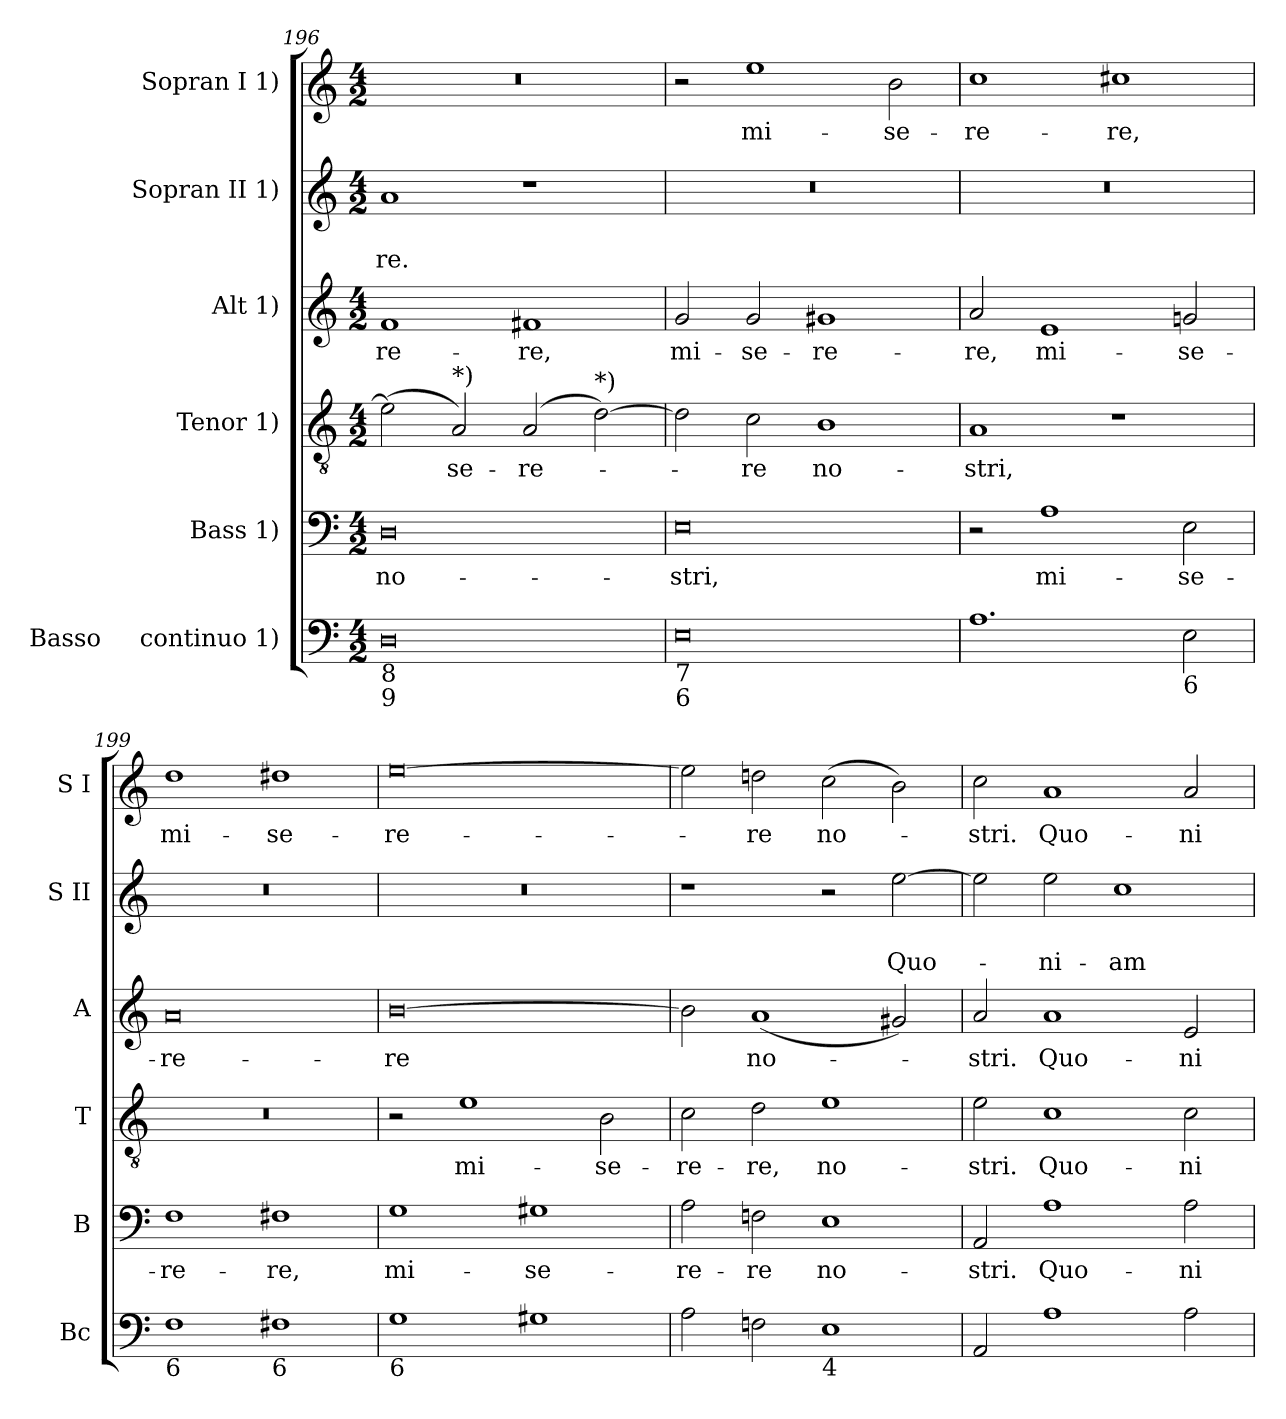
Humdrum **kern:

**kern	**kern	**text	**kern	**text	**kern	**text	**kern	**text	**text	**kern	**text
*part6	*part5	*part5	*part4	*part4	*part3	*part3	*part2	*part2	*part2	*part1	*part1
*staff6	*staff5	*staff5	*staff4	*staff4	*staff3	*staff3	*staff2	*staff2	*staff2	*staff1	*staff1
*I"Basso     continuo 1)	*I"Bass 1)	*	*I"Tenor 1)	*	*I"Alt 1)	*	*I"Sopran II 1)	*	*	*I"Sopran I 1)	*
*I'Bc	*I'B	*	*I'T	*	*I'A	*	*I'S II	*	*	*I'S I	*
*clefF4	*clefF4	*	*clefGv2	*	*clefG2	*	*clefG2	*	*	*clefG2	*
*k[]	*k[]	*	*k[]	*	*k[]	*	*k[]	*	*	*k[]	*
*C:	*C:	*	*C:	*	*C:	*	*C:	*	*	*C:	*
*M4/2	*M4/2	*	*M4/2	*	*M4/2	*	*M4/2	*	*	*M4/2	*
=196	=196	=196	=196	=196	=196	=196	=196	=196	=196	=196	=196
!LO:TX:b:t=8	!	!	!	!	!	!	!	!	!	!	!
!LO:TX:b:t=9	!	!	!	!	!	!	!	!	!	!	!
0D	0D	no-	(2e\]	.	1f	-re-	1a	.	-re.	0r	.
!	!	!	!LO:TX:a:t=*)	!	!	!	!	!	!	!	!
.	.	.	2A/)	-se-	.	.	.	.	.	.	.
.	.	.	(2A/	-re-	1f#X	-re,	1r	.	.	.	.
!	!	!	!LO:TX:a:t=*)	!	!	!	!	!	!	!	!
.	.	.	[2d\)	.	.	.	.	.	.	.	.
!!LO:PB:g=z
=197	=197	=197	=197	=197	=197	=197	=197	=197	=197	=197	=197
!LO:TX:b:t=7	!	!	!	!	!	!	!	!	!	!	!
!LO:TX:b:t=6	!	!	!	!	!	!	!	!	!	!	!
0E	0E	-stri,	2d\]	.	2g/	mi-	0r	.	.	2r	.
.	.	.	2c\	-re	2g/	-se-	.	.	.	1ee	mi-
.	.	.	1B	no-	1g#X	-re-	.	.	.	.	.
.	.	.	.	.	.	.	.	.	.	2b\	-se-
=198	=198	=198	=198	=198	=198	=198	=198	=198	=198	=198	=198
1.A	2r	.	1A	-stri,	2a/	-re,	0r	.	.	1cc	-re-
.	1A	mi-	.	.	1e	mi-	.	.	.	.	.
.	.	.	1r	.	.	.	.	.	.	1cc#X	-re,
!LO:TX:b:t=6	!	!	!	!	!	!	!	!	!	!	!
2E\	2E\	-se-	.	.	2gn/	-se-	.	.	.	.	.
=199	=199	=199	=199	=199	=199	=199	=199	=199	=199	=199	=199
!LO:TX:b:t=6	!	!	!	!	!	!	!	!	!	!	!
1F	1F	-re-	0r	.	0a	-re-	0r	.	.	1dd	mi-
!LO:TX:b:t=6	!	!	!	!	!	!	!	!	!	!	!
1F#X	1F#X	-re,	.	.	.	.	.	.	.	1dd#X	-se-
=200	=200	=200	=200	=200	=200	=200	=200	=200	=200	=200	=200
!LO:TX:b:t=6	!	!	!	!	!	!	!	!	!	!	!
1G	1G	mi-	2r	.	[0b	-re	0r	.	.	[0ee	-re-
.	.	.	1e	mi-	.	.	.	.	.	.	.
1G#X	1G#X	-se-	.	.	.	.	.	.	.	.	.
.	.	.	2B\	-se-	.	.	.	.	.	.	.
=201	=201	=201	=201	=201	=201	=201	=201	=201	=201	=201	=201
2A\	2A\	-re-	2c\	-re-	2b\]	.	1r	.	.	2ee\]	.
2Fn\	2Fn\	-re	2d\	-re,	(1a	no-	.	.	.	2ddn\	-re
!LO:TX:b:t=4	!	!	!	!	!	!	!	!	!	!	!
1E	1E	no-	1e	no-	.	.	2r	.	.	(2cc\	no-
.	.	.	.	.	2g#X/)	.	[2ee\	.	Quo-	2b\)	.
=202	=202	=202	=202	=202	=202	=202	=202	=202	=202	=202	=202
2AA/	2AA/	-stri.	2e\	-stri.	2a/	-stri.	2ee\]	.	.	2cc\	-stri.
1A	1A	Quo-	1c	Quo-	1a	Quo-	2ee\	.	-ni-	1a	Quo-
.	.	.	.	.	.	.	1cc	.	-am	.	.
2A\	2A\	-ni-	2c\	-ni-	2e/	-ni-	.	.	.	2a/	-ni-
=	=	=	=	=	=	=	=	=	=	=	=
*-	*-	*-	*-	*-	*-	*-	*-	*-	*-	*-	*-
